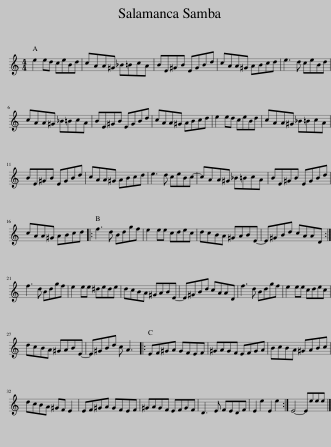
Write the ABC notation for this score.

X:1
L:1/8
M:4/4
I:linebreak $
K:C
V:1 treble
V:1
 e2 ed ceBd | cAA^G _B=BcA | BE^GB EGBd | cAA^G ABcd | e3 d ceBd |$ %5
 cAA^G _B=BcA | BE^GB EGBd | cAA^G ABcd | e2 ed ceBd | cAA^G _B=BcA |$ %10
 BE^GB EGBd | cAA^G ABcd | e3 d ceBc- | cAA^G _B=BcA | BE^GB EGBd |$ %15
 cAA^G ABcd |: f3 d Bdgf | e2 ee cdec | dcBA ^GABE- | E^GBd cAAD :|$ %20
 f3 d Bdgf | e2 ee ^dede | dcBA ^GABE- | E^GBd cAAD | f3 d Bdgf | %25
 e2 ee cdec |$ dcBA ^GABE- | E^GBd c A3 |: EF^GA GFEF | ^GAGF EFGA | %30
 BcBA ^GABc |$ dcBA ^GF E2 | EF^GA GFEF | ^GAGF EFGF | D3 E FEDF | %35
 E2 e2 E2 e2 :| E4- Eeee |] %37
